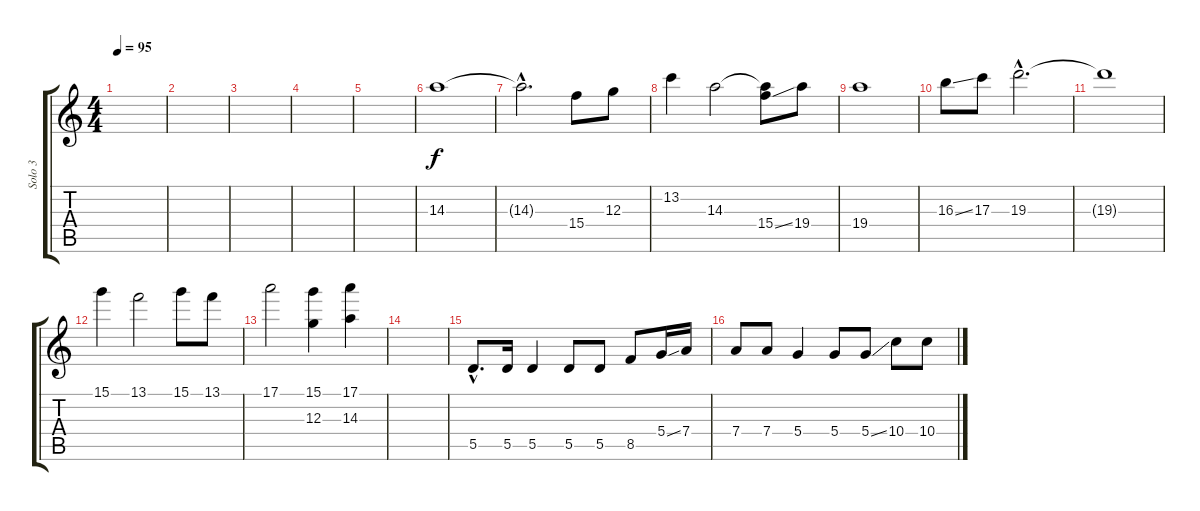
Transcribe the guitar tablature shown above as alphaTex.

\track ("Solo 3" "Solo 3") {instrument distortionguitar}
\staff {score tabs}
\tuning (E4 B3 G3 D3 A2 E2) {hide}
\ts (4 4)
\tempo 95
\clef g2
\ks c
|
|
|
|
|
14.3.1 |
14.3{hac t}.2{d} 15.4.8 12.3.8 |
13.2.4 14.3.2 (14.3{t} 15.4{ss}).8 19.4.8 |
19.4.1 |
16.3{ss}.8 17.3.8 19.3{hac}.2{d} |
19.3{t}.1 |
15.1.4 13.1.2 15.1.8 13.1.8 |
17.1.2 (15.1 12.3).4 (17.1 14.3).4 |
|
5.5{hac}.8{d} 5.5.16 5.5.4 5.5.8 5.5.8 8.5.8 5.4{ss}.16 7.4.16 |
7.4.8 7.4.8 5.4.4 5.4.8 5.4{ss}.8 10.4.8 10.4{ss}.8
